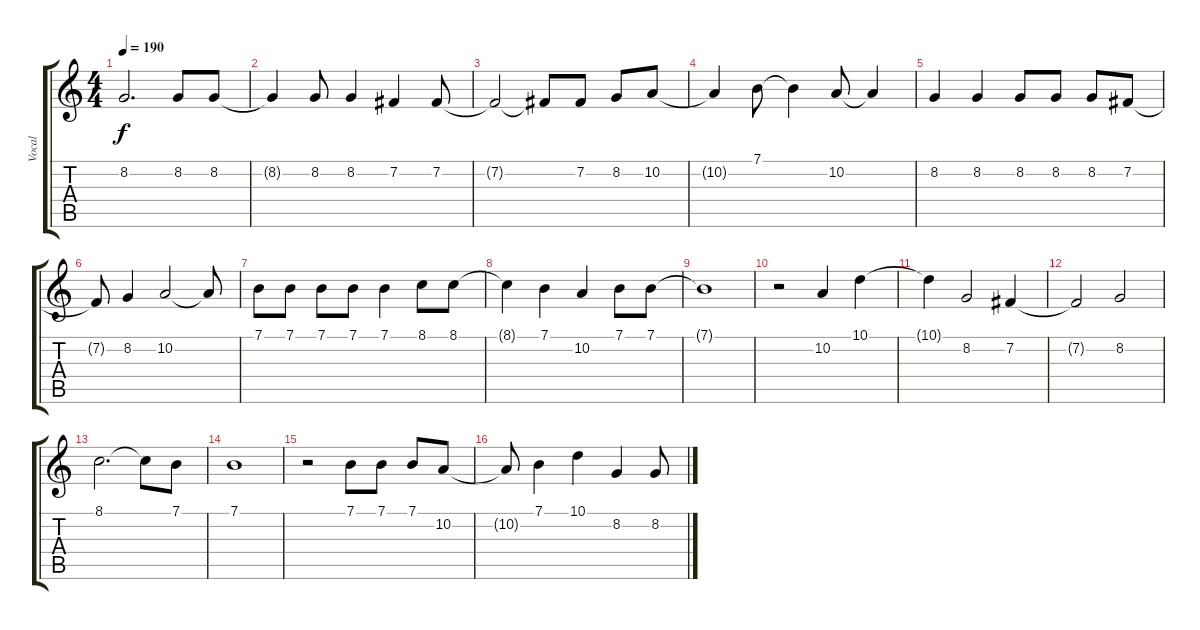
\track ("Vocal" "Vocal") {instrument cello}
\staff {score tabs}
\tuning (E4 B3 G3 D3 A2 E2) {hide}
\ts (4 4)
\tempo 190
\clef g2
\ks c
8.2{t}.2{d dy f} 8.2.8 8.2.8 |
8.2{t}.4 8.2.8 8.2.4 7.2.4 7.2.8 |
7.2{t}.2 7.2{t}.8 7.2.8 8.2.8 10.2.8 |
10.2{t}.4 7.1.8 7.1{t}.4 10.2.8 10.2{t}.4 |
8.2.4 8.2.4 8.2.8 8.2.8 8.2.8 7.2.8 |
7.2{t}.8 8.2.4 10.2.2 10.2{t}.8 |
7.1.8 7.1.8 7.1.8 7.1.8 7.1.4 8.1.8 8.1.8 |
8.1{t}.4 7.1.4 10.2.4 7.1.8 7.1.8 |
7.1{t}.1 |
r.2 10.2.4 10.1.4 |
10.1{t}.4 8.2.2 7.2.4 |
7.2{t}.2 8.2.2 |
8.1.2{d} 8.1{t}.8 7.1.8 |
7.1.1 |
r.2 7.1.8 7.1.8 7.1.8 10.2.8 |
10.2{t}.8 7.1.4 10.1.4 8.2.4 8.2.8
